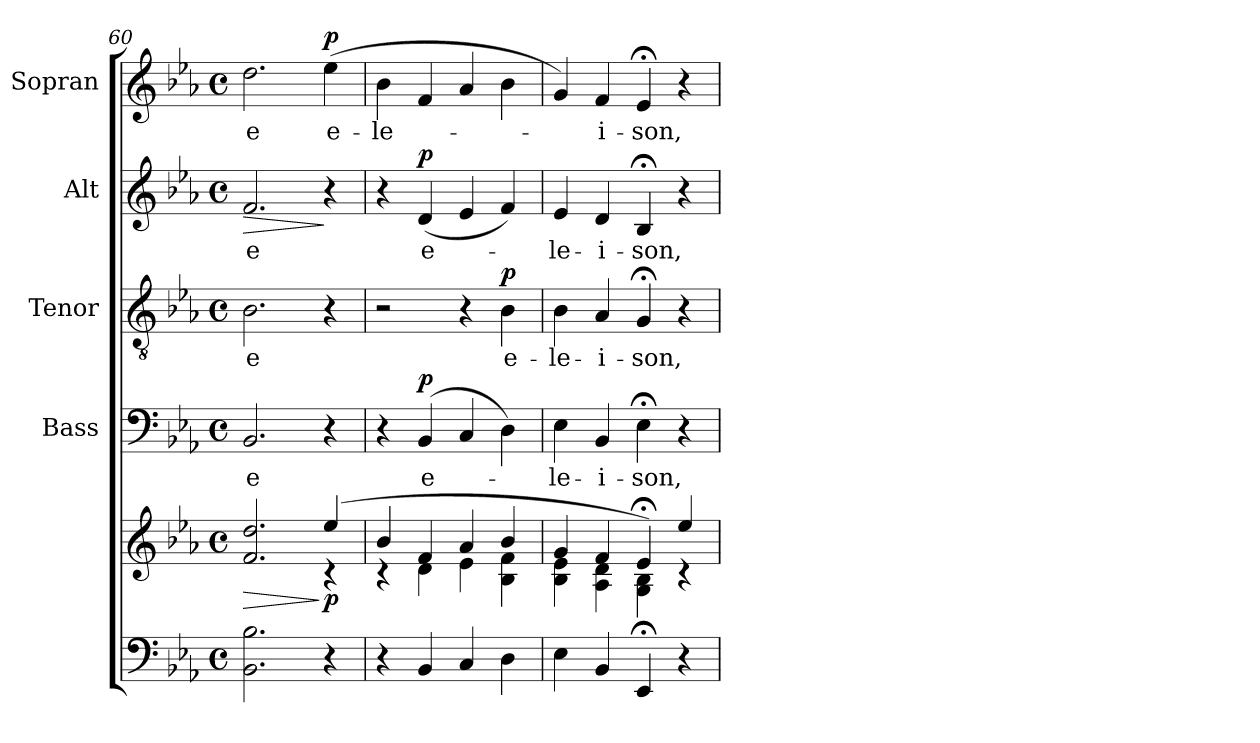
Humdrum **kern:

**kern	**kern	**dynam	**kern	**text	**dynam	**kern	**text	**dynam	**kern	**text	**dynam	**kern	**text	**dynam
*part5	*part5	*part5	*part4	*part4	*part4	*part3	*part3	*part3	*part2	*part2	*part2	*part1	*part1	*part1
*staff6	*staff5	*staff5/6	*staff4	*staff4	*staff4	*staff3	*staff3	*staff3	*staff2	*staff2	*staff2	*staff1	*staff1	*staff1
*	*	*	*I"Bass	*	*	*I"Tenor	*	*	*I"Alt	*	*	*I"Sopran	*	*
*	*	*	*I'B.	*	*	*I'T.	*	*	*I'A.	*	*	*I'S.	*	*
*clefF4	*clefG2	*	*clefF4	*	*	*clefGv2	*	*	*clefG2	*	*	*clefG2	*	*
*k[b-e-a-]	*k[b-e-a-]	*	*k[b-e-a-]	*	*	*k[b-e-a-]	*	*	*k[b-e-a-]	*	*	*k[b-e-a-]	*	*
*E-:	*E-:	*	*E-:	*	*	*E-:	*	*	*E-:	*	*	*E-:	*	*
*M4/4	*M4/4	*	*M4/4	*	*	*M4/4	*	*	*M4/4	*	*	*M4/4	*	*
*met(c)	*met(c)	*	*met(c)	*	*	*met(c)	*	*	*met(c)	*	*	*met(c)	*	*
=60	=60	=60	=60	=60	=60	=60	=60	=60	=60	=60	=60	=60	=60	=60
!	!	!LO:HP:b	!	!LO:LY:b	!	!	!LO:LY:b	!	!	!LO:LY:b	!LO:HP:b	!	!LO:LY:b	!
*	*^	*	*	*	*	*	*	*	*	*	*	*	*	*
2.BB-\ 2.B-\	2.f/ 2.dd/	2.ryy	>	2.BB-/	-e	.	2.B-\	-e	.	2.f/	-e	>	2.dd\	-e	.
!	!	!	!LO:DY:n=1:b	!	!	!	!	!	!	!	!	!	!	!LO:LY:b	!LO:DY:a
4r	(4ee-/	4rc	] p	4r	.	.	4r	.	.	4r	.	]	(>4ee-\	e-	p
=61	=61	=61	=61	=61	=61	=61	=61	=61	=61	=61	=61	=61	=61	=61	=61
!	!	!	!	!	!	!	!	!	!	!	!	!	!	!LO:LY:b	!
4r	4b-/	4rc	.	4r	.	.	2r	.	.	4r	.	.	4b-\	-le-	.
!	!	!	!	!	!LO:LY:b	!LO:DY:a	!	!	!	!	!LO:LY:b	!LO:DY:a	!	!	!
4BB-/	4f/	4d\	.	(4BB-/	e-	p	.	.	.	(<4d/	e-	p	4f/	.	.
4C/	4a-/	4e-\	.	4C/	.	.	4r	.	.	4e-/	.	.	4a-/	.	.
!	!	!	!	!	!	!	!	!LO:LY:b	!LO:DY:a	!	!	!	!	!	!
4D\	4b-/	4B-\ 4f\	.	4D\)	.	.	4B-\	e-	p	4f/)	.	.	4b-\	.	.
=62	=62	=62	=62	=62	=62	=62	=62	=62	=62	=62	=62	=62	=62	=62	=62
!	!	!	!	!	!LO:LY:b	!	!	!LO:LY:b	!	!	!LO:LY:b	!	!	!	!
4E-\	4g/	4B-\ 4e-\	.	4E-\	-le-	.	4B-\	-le-	.	4e-/	-le-	.	4g/)	.	.
!	!	!	!	!	!LO:LY:b	!	!	!LO:LY:b	!	!	!LO:LY:b	!	!	!LO:LY:b	!
4BB-/	4f/	4A-\ 4d\	.	4BB-/	-i-	.	4A-/	-i-	.	4d/	-i-	.	4f/	-i-	.
!	!	!	!	!	!LO:LY:b	!	!	!LO:LY:b	!	!	!LO:LY:b	!	!	!LO:LY:b	!
4EE-;</	4e-;</)	4G\ 4B-\	.	4E-;<\	-son,	.	4G;</	-son,	.	4B-;</	-son,	.	4e-;</	-son,	.
4r	4ee-/	4rc	.	4r	.	.	4r	.	.	4r	.	.	4r	.	.
*	*v	*v	*	*	*	*	*	*	*	*	*	*	*	*	*
=	=	=	=	=	=	=	=	=	=	=	=	=	=	=
*-	*-	*-	*-	*-	*-	*-	*-	*-	*-	*-	*-	*-	*-	*-
